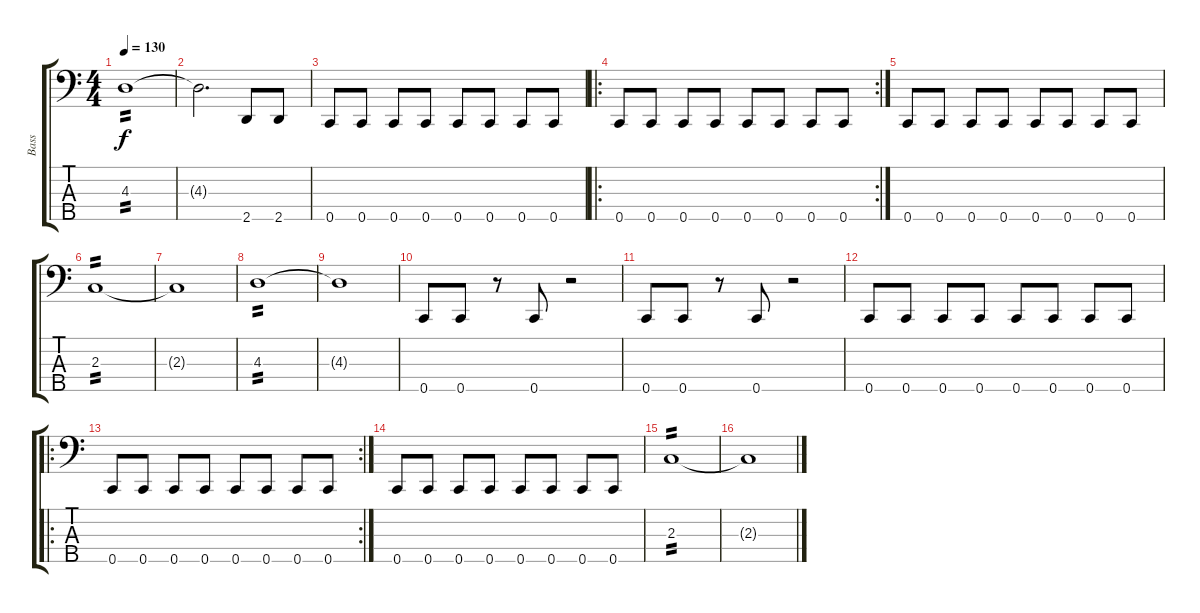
\track ("Bass" "Bass") {instrument electricbasspick}
\staff {score tabs}
\tuning (Ab2 Eb2 Bb1 F1 C1) {hide}
\ts (4 4)
\tempo 130
\clef f4
\ks c
4.3.1{tp 2 dy f} |
4.3{t}.2{d} 2.5.8 2.5.8 |
0.5.8 0.5.8 0.5.8 0.5.8 0.5.8 0.5.8 0.5.8 0.5.8 |
\ro
\rc 2
0.5.8 0.5.8 0.5.8 0.5.8 0.5.8 0.5.8 0.5.8 0.5.8 |
0.5.8 0.5.8 0.5.8 0.5.8 0.5.8 0.5.8 0.5.8 0.5.8 |
2.3.1{tp 2} |
2.3{t}.1 |
4.3.1{tp 2} |
4.3{t}.1 |
0.5.8 0.5.8 r.8 0.5.8 r.2 |
0.5.8 0.5.8 r.8 0.5.8 r.2 |
0.5.8 0.5.8 0.5.8 0.5.8 0.5.8 0.5.8 0.5.8 0.5.8 |
\ro
\rc 2
0.5.8 0.5.8 0.5.8 0.5.8 0.5.8 0.5.8 0.5.8 0.5.8 |
0.5.8 0.5.8 0.5.8 0.5.8 0.5.8 0.5.8 0.5.8 0.5.8 |
2.3.1{tp 2} |
2.3{t}.1
